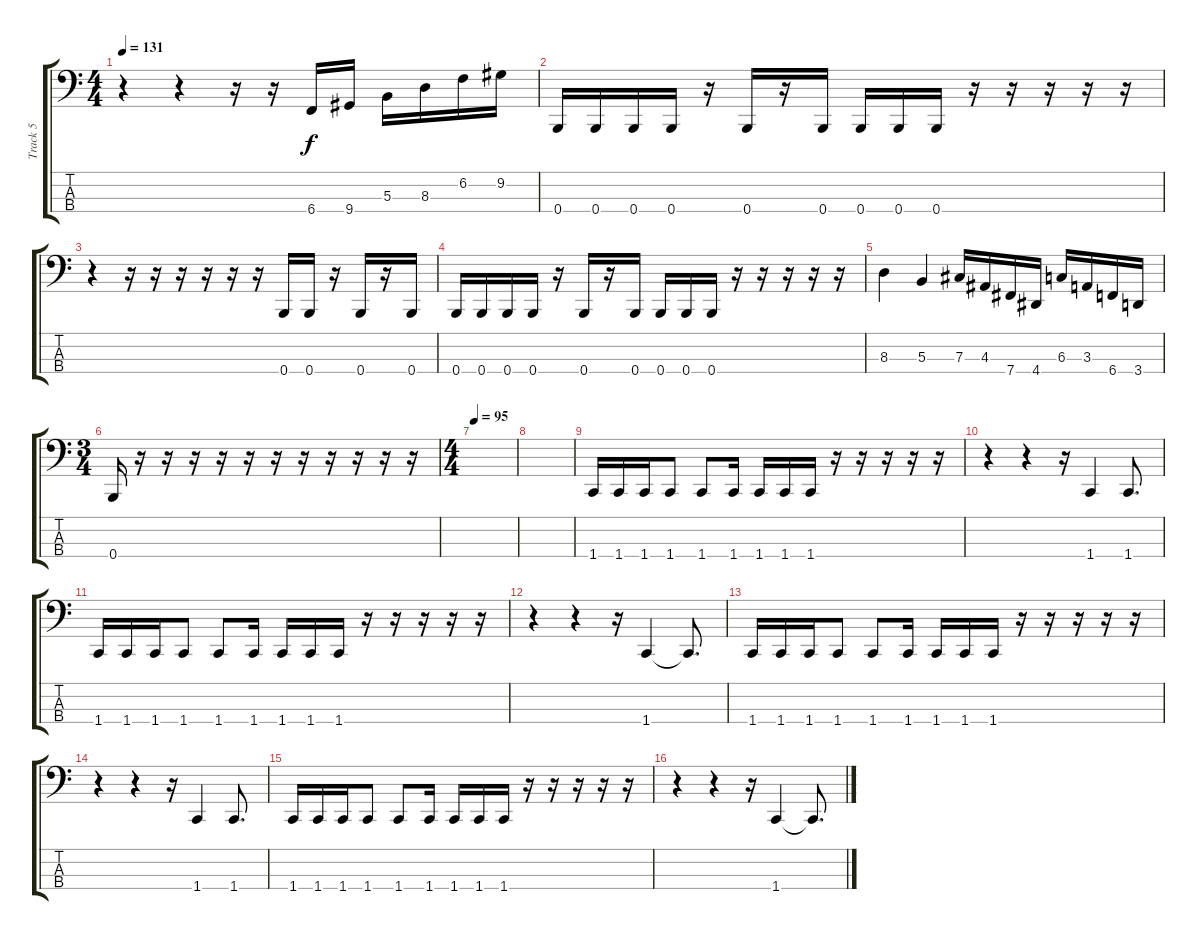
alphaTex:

\track ("Track 5" "Track 5") {instrument electricbasspick}
\staff {score tabs}
\tuning (E2 B1 Gb1 B0) {hide}
\ts (4 4)
\tempo 131
\clef f4
\ks c
r.4{dy f} r.4 r.16 r.16 6.4.16 9.4.16 5.3.16 8.3.16 6.2.16 9.2.16 |
0.4.16 0.4.16 0.4.16 0.4.16 r.16 0.4.16 r.16 0.4.16 0.4.16 0.4.16 0.4.16 r.16 r.16 r.16 r.16 r.16 |
r.4 r.16 r.16 r.16 r.16 r.16 r.16 0.4.16 0.4.16 r.16 0.4.16 r.16 0.4.16 |
0.4.16 0.4.16 0.4.16 0.4.16 r.16 0.4.16 r.16 0.4.16 0.4.16 0.4.16 0.4.16 r.16 r.16 r.16 r.16 r.16 |
8.3.4 5.3.4 7.3.16 4.3.16 7.4.16 4.4.16 6.3.16 3.3.16 6.4.16 3.4.16 |
\ts (3 4)
0.4.16 r.16 r.16 r.16 r.16 r.16 r.16 r.16 r.16 r.16 r.16 r.16 |
\ts (4 4)
\tempo 95
|
|
1.4.16 1.4.16 1.4.16 1.4.8 1.4.8 1.4.16 1.4.16 1.4.16 1.4.16 r.16 r.16 r.16 r.16 r.16 |
r.4 r.4 r.16 1.4.4 1.4.8{d} |
1.4.16 1.4.16 1.4.16 1.4.8 1.4.8 1.4.16 1.4.16 1.4.16 1.4.16 r.16 r.16 r.16 r.16 r.16 |
r.4 r.4 r.16 1.4.4 1.4{t}.8{d} |
1.4.16 1.4.16 1.4.16 1.4.8 1.4.8 1.4.16 1.4.16 1.4.16 1.4.16 r.16 r.16 r.16 r.16 r.16 |
r.4 r.4 r.16 1.4.4 1.4.8{d} |
1.4.16 1.4.16 1.4.16 1.4.8 1.4.8 1.4.16 1.4.16 1.4.16 1.4.16 r.16 r.16 r.16 r.16 r.16 |
r.4 r.4 r.16 1.4.4 1.4{t}.8{d}
